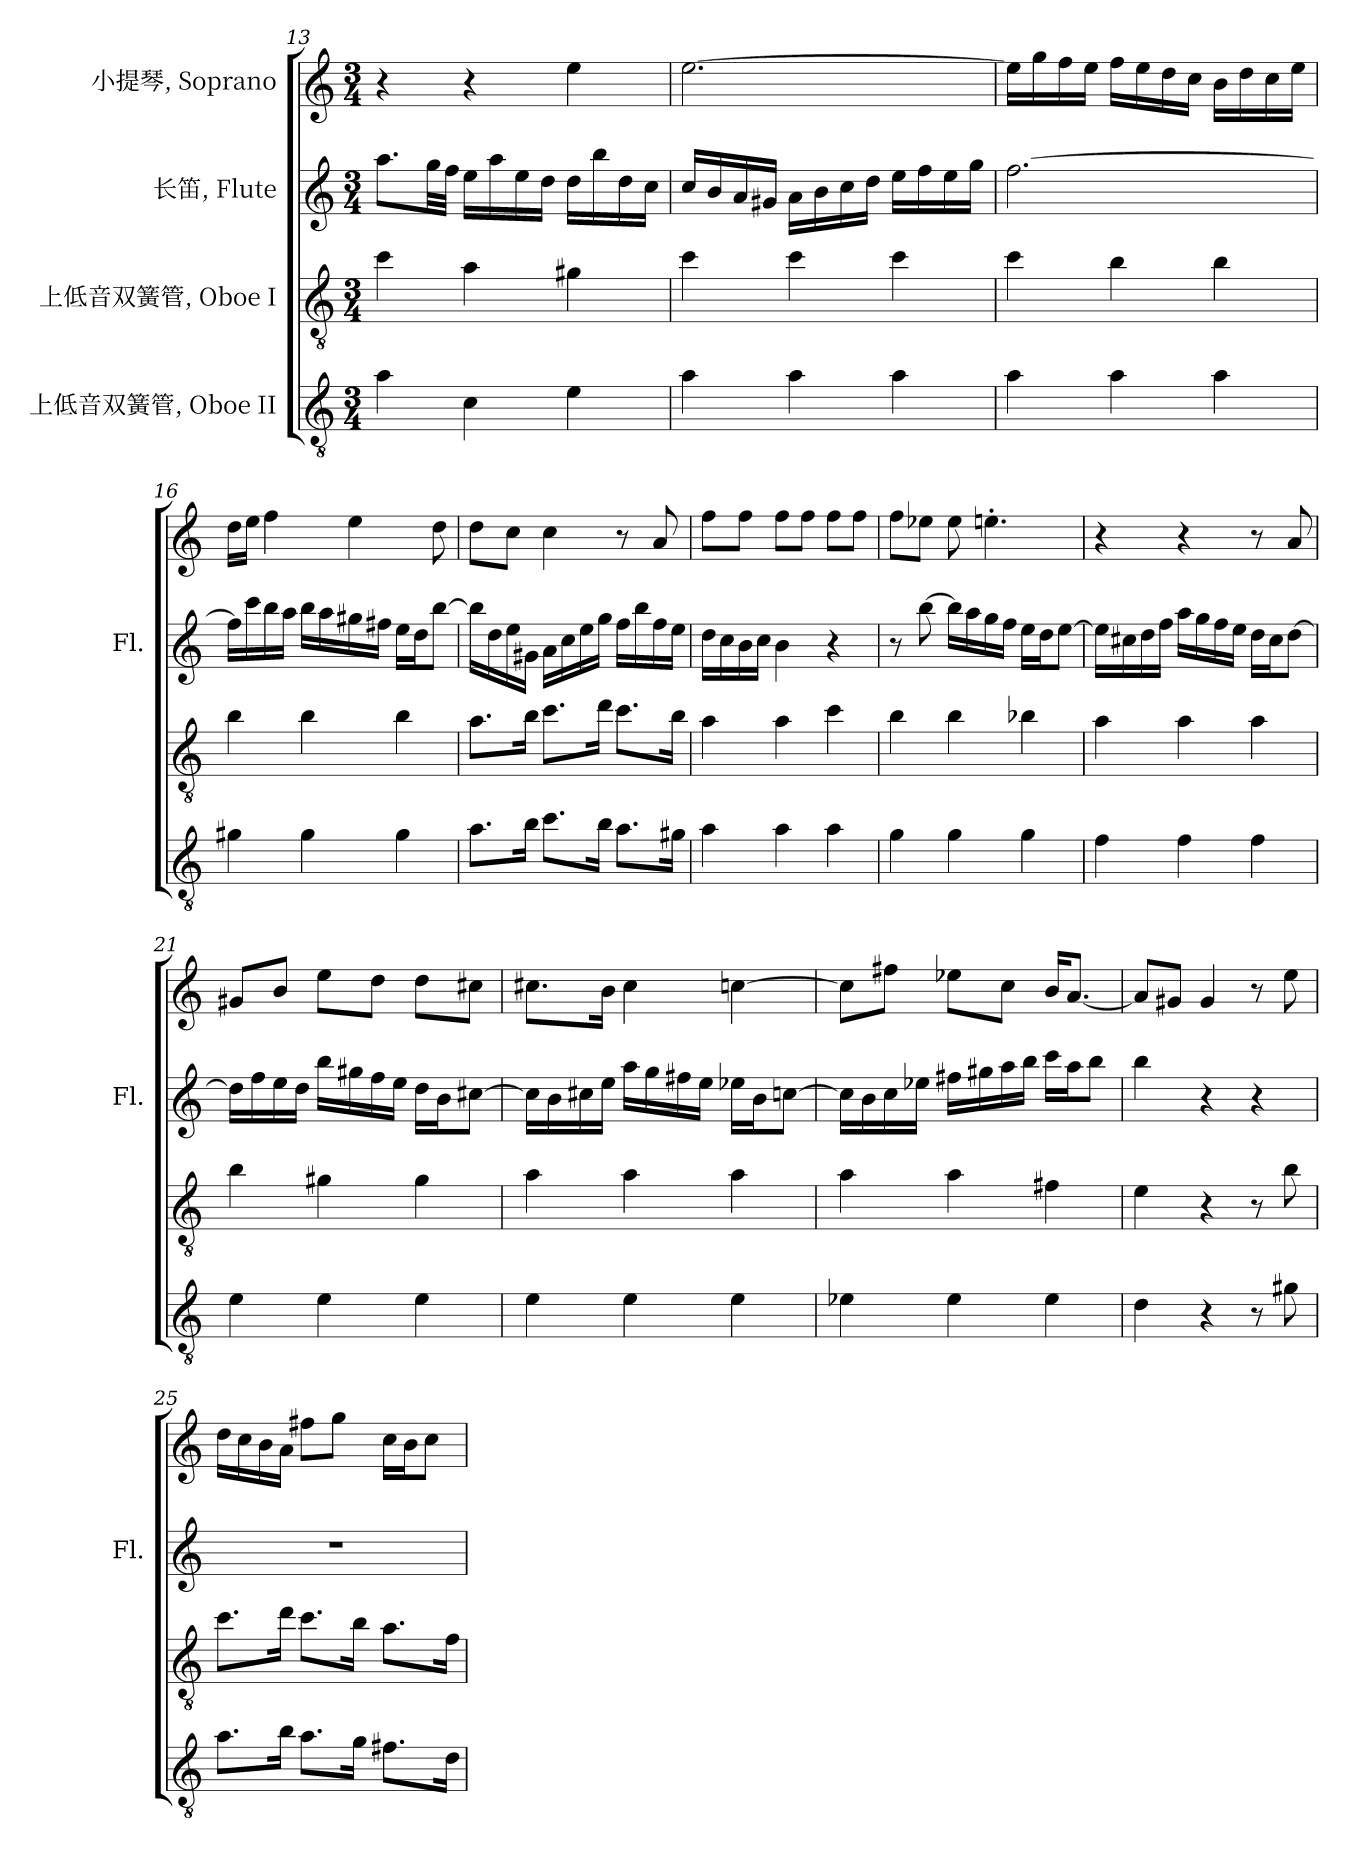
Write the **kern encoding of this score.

**kern	**kern	**kern	**kern
*part4	*part3	*part2	*part1
*staff4	*staff3	*staff2	*staff1
*I"上低音双簧管, Oboe II	*I"上低音双簧管, Oboe I	*I"长笛, Flute	*I"小提琴, Soprano
*	*	*I'Fl.	*
*clefGv2	*clefGv2	*clefG2	*clefG2
*k[]	*k[]	*k[]	*k[]
*M3/4	*M3/4	*M3/4	*M3/4
*MM61	*MM61	*MM61	*MM61
=13	=13	=13	=13
4a\	4cc\	8.aa\L	4r
.	.	32gg\LL	.
.	.	32ff\JJJ	.
*	*	*	*MM74
4c\	4a\	16ee\LL	4r
.	.	16aa\	.
.	.	16ee\	.
.	.	16dd\JJ	.
4e\	4g#X\	16dd\LL	4ee\
.	.	16bb\	.
.	.	16dd\	.
.	.	16cc\JJ	.
!!LO:LB:g=z
=14	=14	=14	=14
4a\	4cc\	16cc/LL	[2.ee\
.	.	16b/	.
.	.	16a/	.
.	.	16g#X/JJ	.
4a\	4cc\	16a\LL	.
.	.	16b\	.
.	.	16cc\	.
.	.	16dd\JJ	.
4a\	4cc\	16ee\LL	.
.	.	16ff\	.
.	.	16ee\	.
.	.	16gg\JJ	.
=15	=15	=15	=15
4a\	4cc\	[2.ff\	16ee\LL]
.	.	.	16gg\
.	.	.	16ff\
.	.	.	16ee\JJ
4a\	4b\	.	16ff\LL
.	.	.	16ee\
.	.	.	16dd\
.	.	.	16cc\JJ
4a\	4b\	.	16b\LL
.	.	.	16dd\
.	.	.	16cc\
.	.	.	16ee\JJ
=16	=16	=16	=16
4g#X\	4b\	16ff\LL]	16dd\LL
.	.	16ccc\	16ee\JJ
.	.	16bb\	4ff\
.	.	16aa\JJ	.
4g#\	4b\	16bb\LL	.
.	.	16aa\	.
.	.	16gg#X\	4ee\
.	.	16ff#X\JJ	.
4g#\	4b\	16ee\LL	.
.	.	16dd\J	.
.	.	[8bb\J	8dd\
!!LO:PB:g=z
=17	=17	=17	=17
8.a\L	8.a\L	16bb\LL]	8dd\L
.	.	16dd\	.
.	.	16ee\	8cc\J
16b\Jk	16b\Jk	16g#X\JJ	.
8.cc\L	8.cc\L	16a\LL	4cc\
.	.	16cc\	.
.	.	16ee\	.
16b\Jk	16dd\Jk	16gg\JJ	.
8.a\L	8.cc\L	16ff\LL	8r
.	.	16bb\	.
.	.	16ff\	8a/
16g#X\Jk	16b\Jk	16ee\JJ	.
=18	=18	=18	=18
4a\	4a\	16dd\LL	8ff\L
.	.	16cc\	.
.	.	16b\	8ff\J
.	.	16cc\JJ	.
4a\	4a\	4b\	8ff\L
.	.	.	8ff\J
4a\	4cc\	4r	8ff\L
.	.	.	8ff\J
=19	=19	=19	=19
4g\	4b\	8r	8ff\L
.	.	[8bb\	8ee-X\J
4g\	4b\	16bb\LL]	8ee-\
.	.	16aa\	.
.	.	16gg\	4.een'\
.	.	16ff\JJ	.
4g\	4b-X\	16ee\LL	.
.	.	16dd\J	.
.	.	[8ee\J	.
!!LO:LB:g=z
=20	=20	=20	=20
4f\	4a\	16ee\LL]	4r
.	.	16cc#X\	.
.	.	16dd\	.
.	.	16ff\JJ	.
4f\	4a\	16aa\LL	4r
.	.	16gg\	.
.	.	16ff\	.
.	.	16ee\JJ	.
4f\	4a\	16dd\LL	8r
.	.	16cc#\J	.
.	.	[8dd\J	8a/
=21	=21	=21	=21
4e\	4b\	16dd\LL]	8g#X/L
.	.	16ff\	.
.	.	16ee\	8b/J
.	.	16dd\JJ	.
4e\	4g#X\	16bb\LL	8ee\L
.	.	16gg#X\	.
.	.	16ff\	8dd\J
.	.	16ee\JJ	.
4e\	4g#\	16dd\LL	8dd\L
.	.	16b\J	.
.	.	[8cc#X\J	8cc#X\J
=22	=22	=22	=22
4e\	4a\	16cc#\LL]	8.cc#X\L
.	.	16b\	.
.	.	16cc#X\	.
.	.	16ee\JJ	16b\Jk
4e\	4a\	16aa\LL	4cc#\
.	.	16gg\	.
.	.	16ff#X\	.
.	.	16ee\JJ	.
4e\	4a\	16ee-X\LL	[4ccn\
.	.	16b\J	.
.	.	[8ccn\J	.
!!LO:LB:g=z
=23	=23	=23	=23
4e-X\	4a\	16cc\LL]	8cc\L]
.	.	16b\	.
.	.	16cc\	8ff#X\J
.	.	16ee-X\JJ	.
4e-\	4a\	16ff#X\LL	8ee-X\L
.	.	16gg#X\	.
.	.	16aa\	8cc\J
.	.	16bb\JJ	.
4e-\	4f#X\	16ccc\LL	16b/KL
.	.	16aa\J	[8.a/J
.	.	8bb\J	.
=24	=24	=24	=24
4d\	4e\	4bb\	8a/L]
.	.	.	8g#X/J
*	*	*	*MM61
4r	4r	4r	4g#/
8r	8r	4r	8r
*	*	*	*MM74
8g#X\	8b\	.	8ee\
=25	=25	=25	=25
8.a\L	8.cc\L	2.r	16dd\LL
.	.	.	16cc\
.	.	.	16b\
16b\Jk	16dd\Jk	.	16a\JJ
8.a\L	8.cc\L	.	8ff#X\L
.	.	.	8gg\J
16g\Jk	16b\Jk	.	.
8.f#X\L	8.a\L	.	16cc\LL
.	.	.	16b\J
.	.	.	8cc\J
16d\Jk	16f\Jk	.	.
=	=	=	=
*-	*-	*-	*-
